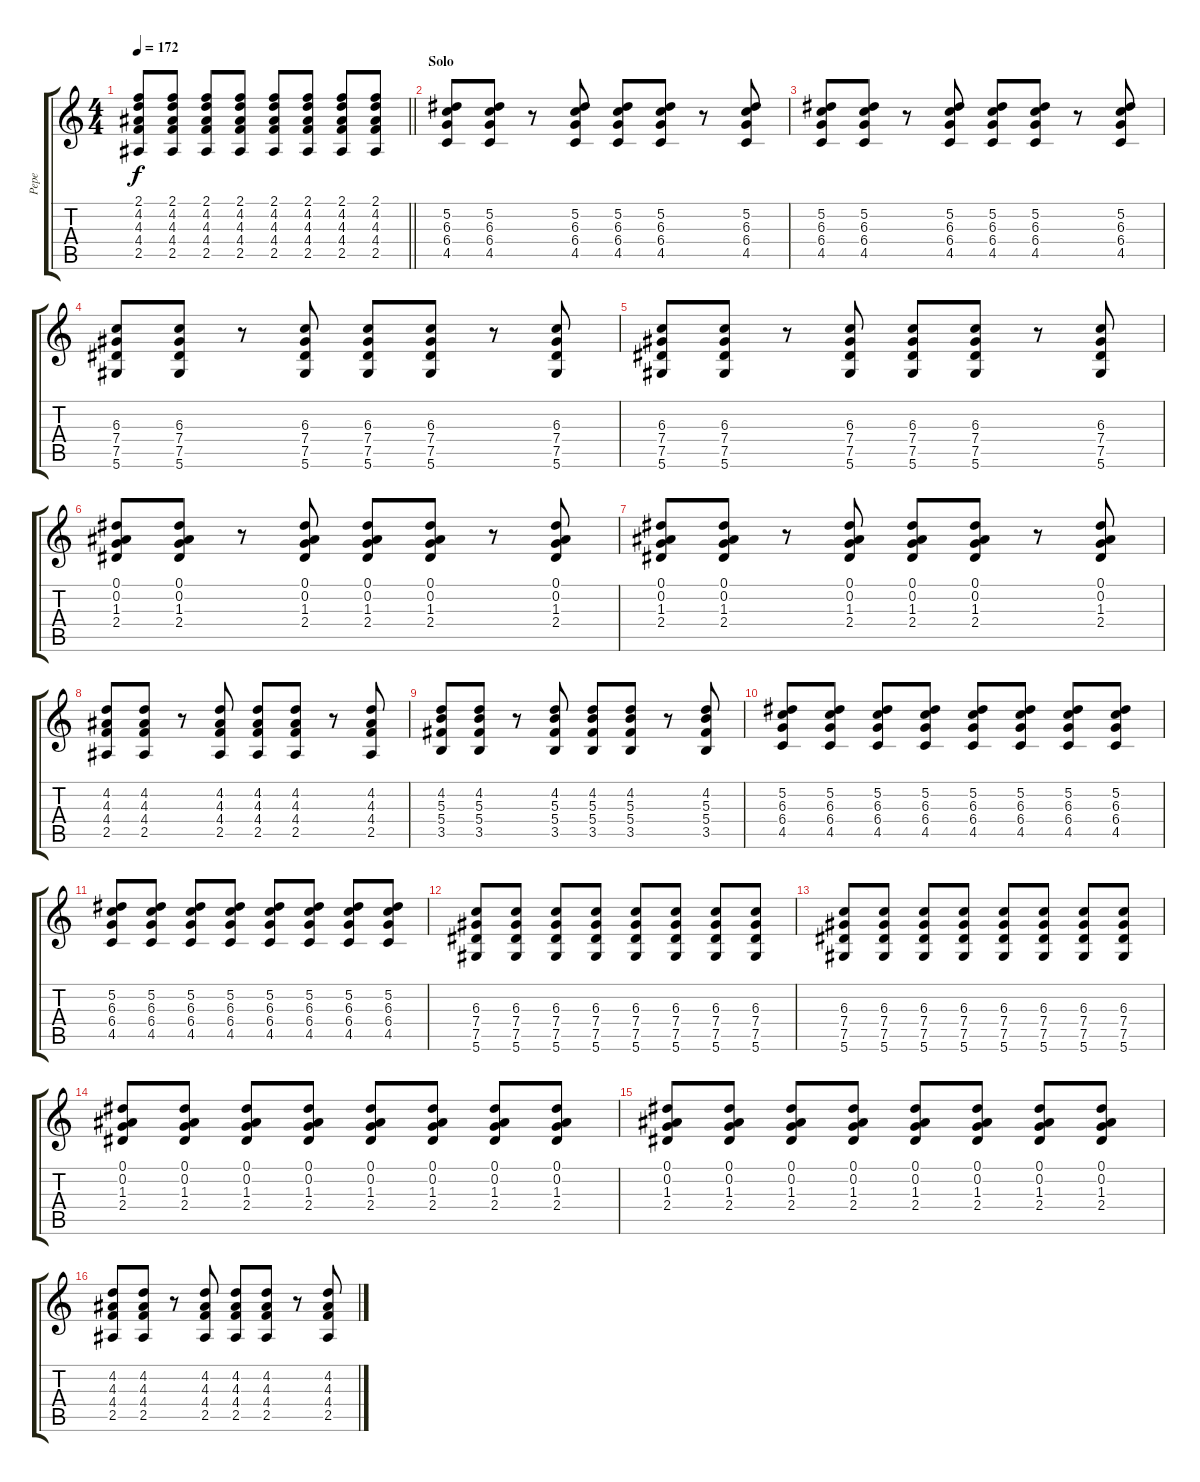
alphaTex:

\track ("Pepe" "Pepe") {instrument distortionguitar}
\staff {score tabs}
\tuning (Eb4 Bb3 Gb3 Db3 Ab2 Eb2) {hide}
\ts (4 4)
\tempo 172
\clef g2
\barLineRight lightlight
\ks c
(2.1 4.2 4.3 4.4 2.5).8{dy f} (2.1 4.2 4.3 4.4 2.5).8 (2.1 4.2 4.3 4.4 2.5).8 (2.1 4.2 4.3 4.4 2.5).8 (2.1 4.2 4.3 4.4 2.5).8 (2.1 4.2 4.3 4.4 2.5).8 (2.1 4.2 4.3 4.4 2.5).8 (2.1 4.2 4.3 4.4 2.5).8 |
\section ("" "Solo")
(5.2 6.3 6.4 4.5).8 (5.2 6.3 6.4 4.5).8 r.8 (5.2 6.3 6.4 4.5).8 (5.2 6.3 6.4 4.5).8 (5.2 6.3 6.4 4.5).8 r.8 (5.2 6.3 6.4 4.5).8 |
(5.2 6.3 6.4 4.5).8 (5.2 6.3 6.4 4.5).8 r.8 (5.2 6.3 6.4 4.5).8 (5.2 6.3 6.4 4.5).8 (5.2 6.3 6.4 4.5).8 r.8 (5.2 6.3 6.4 4.5).8 |
(6.3 7.4 7.5 5.6).8 (6.3 7.4 7.5 5.6).8 r.8 (6.3 7.4 7.5 5.6).8 (6.3 7.4 7.5 5.6).8 (6.3 7.4 7.5 5.6).8 r.8 (6.3 7.4 7.5 5.6).8 |
(6.3 7.4 7.5 5.6).8 (6.3 7.4 7.5 5.6).8 r.8 (6.3 7.4 7.5 5.6).8 (6.3 7.4 7.5 5.6).8 (6.3 7.4 7.5 5.6).8 r.8 (6.3 7.4 7.5 5.6).8 |
(0.1 0.2 1.3 2.4).8 (0.1 0.2 1.3 2.4).8 r.8 (0.1 0.2 1.3 2.4).8 (0.1 0.2 1.3 2.4).8 (0.1 0.2 1.3 2.4).8 r.8 (0.1 0.2 1.3 2.4).8 |
(0.1 0.2 1.3 2.4).8 (0.1 0.2 1.3 2.4).8 r.8 (0.1 0.2 1.3 2.4).8 (0.1 0.2 1.3 2.4).8 (0.1 0.2 1.3 2.4).8 r.8 (0.1 0.2 1.3 2.4).8 |
(4.2 4.3 4.4 2.5).8 (4.2 4.3 4.4 2.5).8 r.8 (4.2 4.3 4.4 2.5).8 (4.2 4.3 4.4 2.5).8 (4.2 4.3 4.4 2.5).8 r.8 (4.2 4.3 4.4 2.5).8 |
(4.2 5.3 5.4 3.5).8 (4.2 5.3 5.4 3.5).8 r.8 (4.2 5.3 5.4 3.5).8 (4.2 5.3 5.4 3.5).8 (4.2 5.3 5.4 3.5).8 r.8 (4.2 5.3 5.4 3.5).8 |
(5.2 6.3 6.4 4.5).8 (5.2 6.3 6.4 4.5).8 (5.2 6.3 6.4 4.5).8 (5.2 6.3 6.4 4.5).8 (5.2 6.3 6.4 4.5).8 (5.2 6.3 6.4 4.5).8 (5.2 6.3 6.4 4.5).8 (5.2 6.3 6.4 4.5).8 |
(5.2 6.3 6.4 4.5).8 (5.2 6.3 6.4 4.5).8 (5.2 6.3 6.4 4.5).8 (5.2 6.3 6.4 4.5).8 (5.2 6.3 6.4 4.5).8 (5.2 6.3 6.4 4.5).8 (5.2 6.3 6.4 4.5).8 (5.2 6.3 6.4 4.5).8 |
(6.3 7.4 7.5 5.6).8 (6.3 7.4 7.5 5.6).8 (6.3 7.4 7.5 5.6).8 (6.3 7.4 7.5 5.6).8 (6.3 7.4 7.5 5.6).8 (6.3 7.4 7.5 5.6).8 (6.3 7.4 7.5 5.6).8 (6.3 7.4 7.5 5.6).8 |
(6.3 7.4 7.5 5.6).8 (6.3 7.4 7.5 5.6).8 (6.3 7.4 7.5 5.6).8 (6.3 7.4 7.5 5.6).8 (6.3 7.4 7.5 5.6).8 (6.3 7.4 7.5 5.6).8 (6.3 7.4 7.5 5.6).8 (6.3 7.4 7.5 5.6).8 |
(0.1 0.2 1.3 2.4).8 (0.1 0.2 1.3 2.4).8 (0.1 0.2 1.3 2.4).8 (0.1 0.2 1.3 2.4).8 (0.1 0.2 1.3 2.4).8 (0.1 0.2 1.3 2.4).8 (0.1 0.2 1.3 2.4).8 (0.1 0.2 1.3 2.4).8 |
(0.1 0.2 1.3 2.4).8 (0.1 0.2 1.3 2.4).8 (0.1 0.2 1.3 2.4).8 (0.1 0.2 1.3 2.4).8 (0.1 0.2 1.3 2.4).8 (0.1 0.2 1.3 2.4).8 (0.1 0.2 1.3 2.4).8 (0.1 0.2 1.3 2.4).8 |
(4.2 4.3 4.4 2.5).8 (4.2 4.3 4.4 2.5).8 r.8 (4.2 4.3 4.4 2.5).8 (4.2 4.3 4.4 2.5).8 (4.2 4.3 4.4 2.5).8 r.8 (4.2 4.3 4.4 2.5).8
